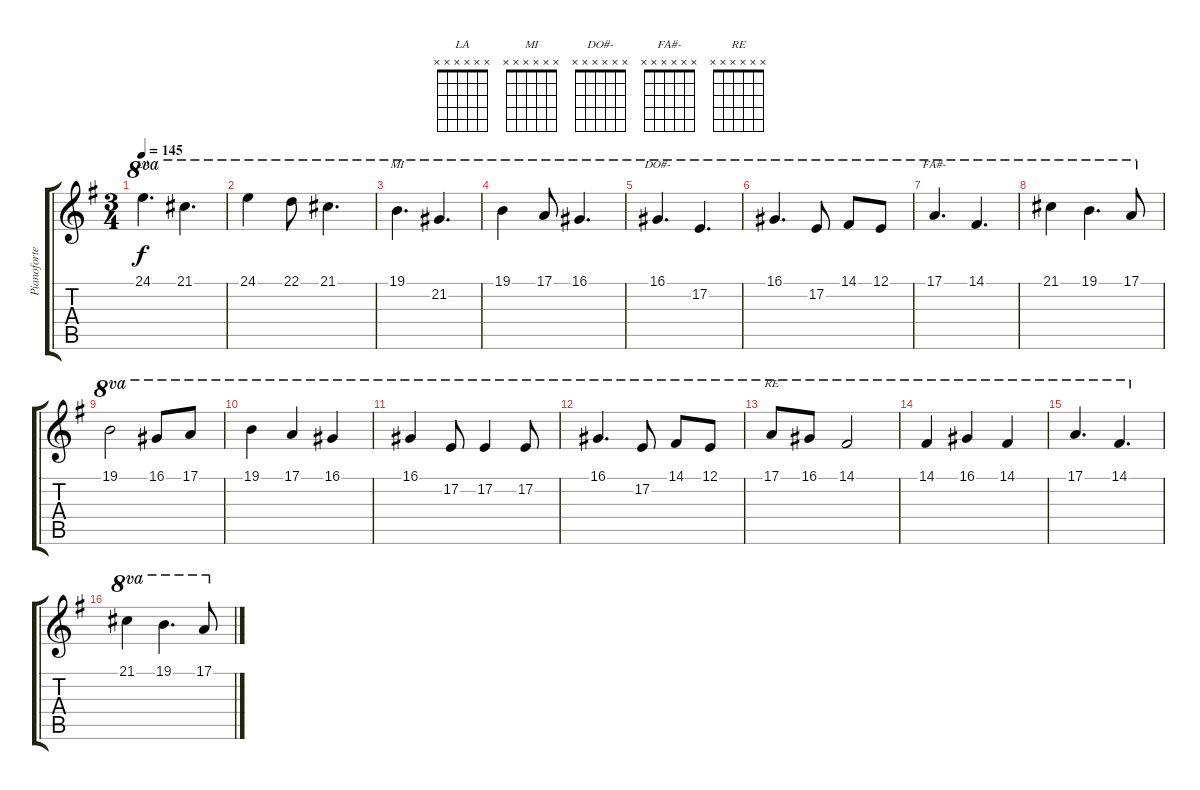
\track ("Pianoforte" "Pianoforte") {instrument acousticgrandpiano}
\staff {score tabs}
\tuning (E4 B3 G3 D3 A2 E2) {hide}
\chord ("LA" x x x x x x)
\chord ("MI" x x x x x x)
\chord ("DO#-" x x x x x x)
\chord ("FA#-" x x x x x x)
\chord ("RE" x x x x x x)
\ts (3 4)
\tempo 145
\clef g2
\ks g
24.1.4{d ch "LA" ot 8va dy f} 21.1.4{d ot 8va} |
24.1.4{ot 8va} 22.1.8{ot 8va} 21.1.4{d ot 8va} |
19.1.4{d ch "MI" ot 8va} 21.2.4{d ot 8va} |
19.1.4{ot 8va} 17.1.8{ot 8va} 16.1.4{d ot 8va} |
16.1.4{d ch "DO#-" ot 8va} 17.2.4{d ot 8va} |
16.1.4{d ot 8va} 17.2.8{ot 8va} 14.1.8{ot 8va} 12.1.8{ot 8va} |
17.1.4{d ch "FA#-" ot 8va} 14.1.4{d ot 8va} |
21.1.4{ot 8va} 19.1.4{d ot 8va} 17.1.8{ot 8va} |
19.1.2{ot 8va} 16.1.8{ot 8va} 17.1.8{ot 8va} |
19.1.4{ot 8va} 17.1.4{ot 8va} 16.1.4{ot 8va} |
16.1.4{ot 8va} 17.2.8{ot 8va} 17.2.4{ot 8va} 17.2.8{ot 8va} |
16.1.4{d ot 8va} 17.2.8{ot 8va} 14.1.8{ot 8va} 12.1.8{ot 8va} |
17.1.8{ch "RE" ot 8va} 16.1.8{ot 8va} 14.1.2{ot 8va} |
14.1.4{ot 8va} 16.1.4{ot 8va} 14.1.4{ot 8va} |
17.1.4{d ot 8va} 14.1.4{d ot 8va} |
21.1.4{ot 8va} 19.1.4{d ot 8va} 17.1.8{ot 8va}
